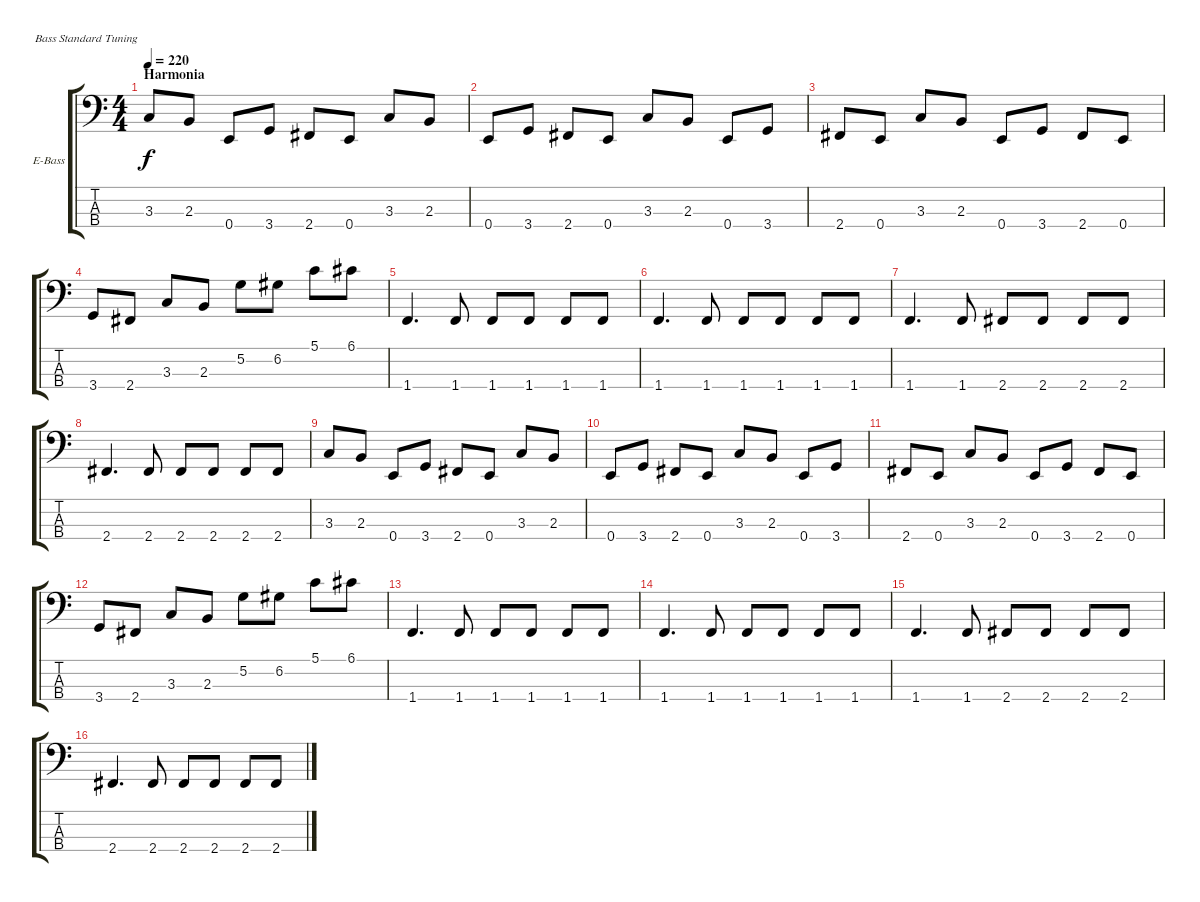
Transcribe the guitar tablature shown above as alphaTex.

\defaultSystemsLayout 4
\bracketExtendMode groupsimilarinstruments
\firstSystemTrackNameOrientation horizontal
\otherSystemsTrackNameOrientation horizontal
\track ("Electric Bass" "E-Bass") {instrument electricbassfinger}
\staff {score tabs}
\tuning (G2 D2 A1 E1)
\ts (4 4)
\section ("" "Harmonia")
\tempo 220
\clef f4
\ks c
3.3.8{dy f} 2.3.8 0.4.8 3.4.8 2.4.8 0.4.8 3.3.8 2.3.8 |
0.4.8 3.4.8 2.4.8 0.4.8 3.3.8 2.3.8 0.4.8 3.4.8 |
2.4.8 0.4.8 3.3.8 2.3.8 0.4.8 3.4.8 2.4.8 0.4.8 |
3.4.8 2.4.8 3.3.8 2.3.8 5.2.8 6.2.8 5.1.8 6.1.8 |
1.4.4{d} 1.4.8 1.4.8 1.4.8 1.4.8 1.4.8 |
1.4.4{d} 1.4.8 1.4.8 1.4.8 1.4.8 1.4.8 |
1.4.4{d} 1.4.8 2.4.8 2.4.8 2.4.8 2.4.8 |
2.4.4{d} 2.4.8 2.4.8 2.4.8 2.4.8 2.4.8 |
3.3.8 2.3.8 0.4.8 3.4.8 2.4.8 0.4.8 3.3.8 2.3.8 |
0.4.8 3.4.8 2.4.8 0.4.8 3.3.8 2.3.8 0.4.8 3.4.8 |
2.4.8 0.4.8 3.3.8 2.3.8 0.4.8 3.4.8 2.4.8 0.4.8 |
3.4.8 2.4.8 3.3.8 2.3.8 5.2.8 6.2.8 5.1.8 6.1.8 |
1.4.4{d} 1.4.8 1.4.8 1.4.8 1.4.8 1.4.8 |
1.4.4{d} 1.4.8 1.4.8 1.4.8 1.4.8 1.4.8 |
1.4.4{d} 1.4.8 2.4.8 2.4.8 2.4.8 2.4.8 |
2.4.4{d} 2.4.8 2.4.8 2.4.8 2.4.8 2.4.8
